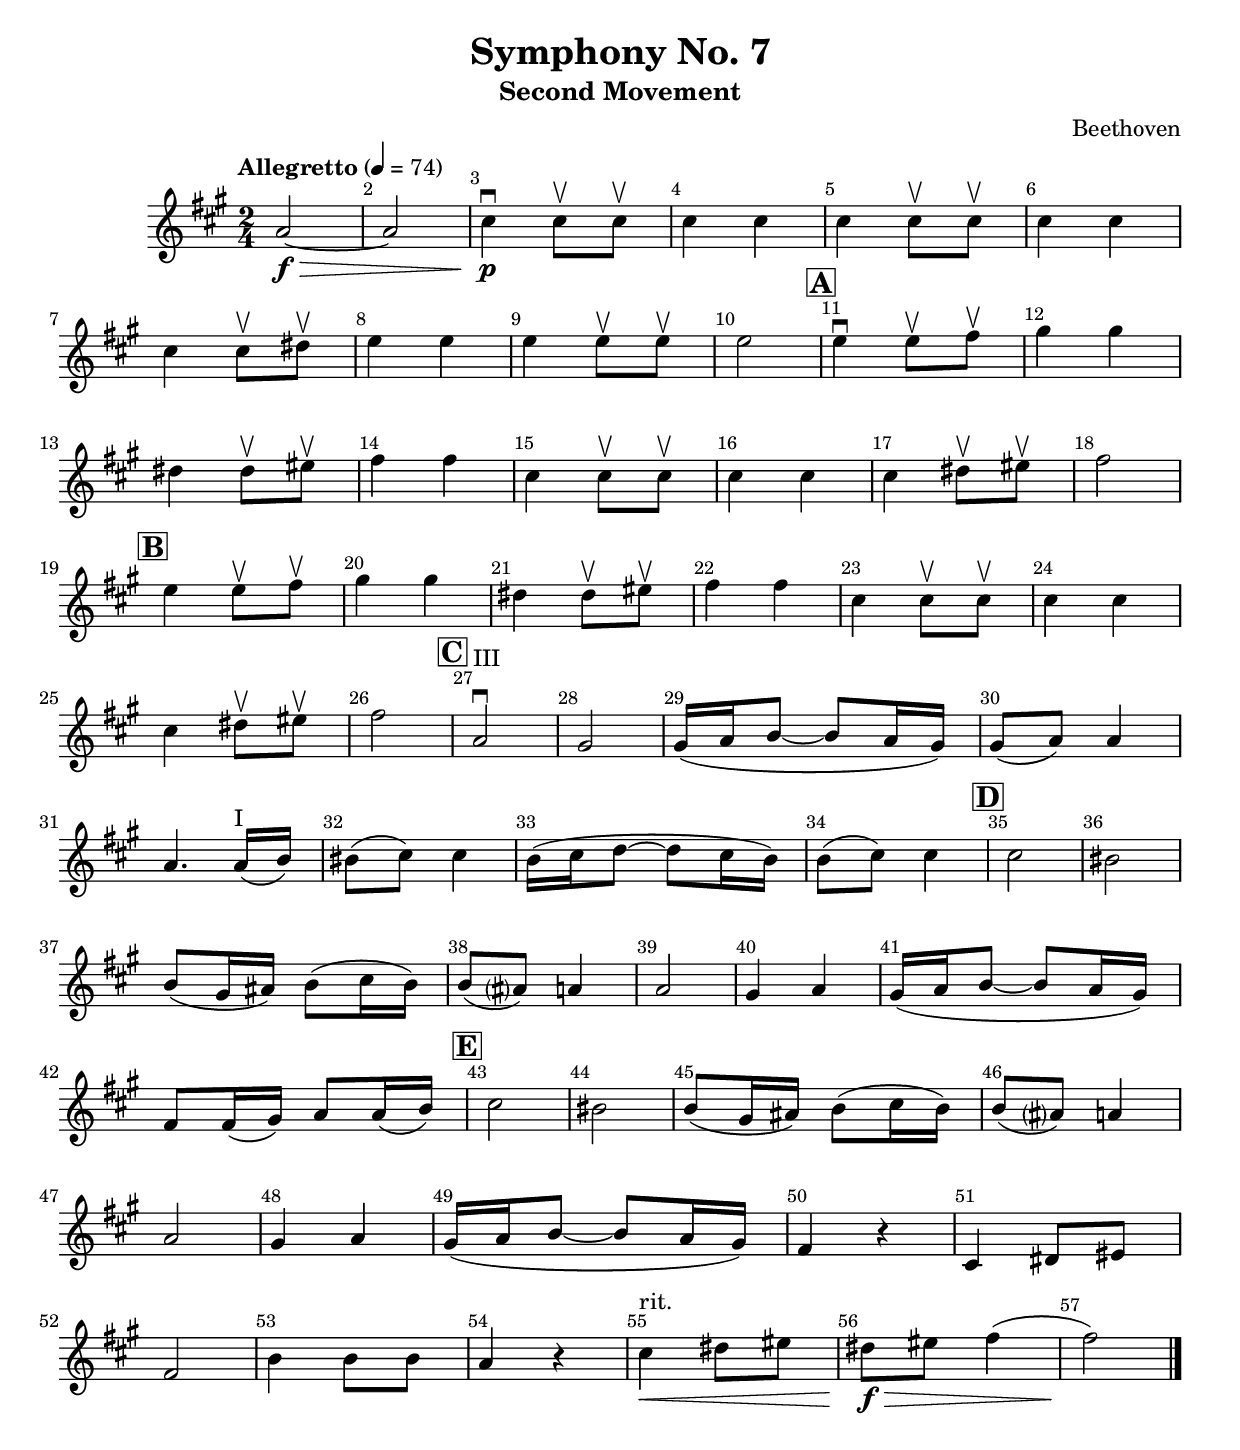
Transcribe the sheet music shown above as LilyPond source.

\version "2.18.2"
\header {
  title="Symphony No. 7"
  subtitle="Second Movement"
  arranger = "Beethoven"
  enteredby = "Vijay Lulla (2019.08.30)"
}

\layout {
  \context {
    \Score
      \override BarNumber.break-visibility = ##(#f #t #t)
      \override MultiMeasureRest.expand-limit = #1
      \override SpacingSpanner.base-shortest-duration = #(ly:make-moment 1/56)
  }
}

voiceconsts = {
  \key a \major
  \numericTimeSignature
  \compressFullBarRests
  \tempo "Allegretto" 4 = 74
}

%% showLastLength = R1*8 %% last few measures %% Comment to typeset whole score!

\book {
  \score {
    \new Staff {
      \new Voice {
	\relative c' {
	  \voiceconsts
	  \set Score.markFormatter = #format-mark-box-alphabet
	  \time 2/4 \clef treble
	  a'2\f\>~ | a2 | cis4\p\downbow cis8\upbow cis8\upbow | cis4 cis4 |
          cis4 cis8\upbow cis8\upbow | cis4 cis4 | cis4 cis8\upbow dis8\upbow |
          e4 e4 | e4 e8\upbow e8\upbow | e2 | \mark\default e4\downbow e8\upbow fis8\upbow |
          \barNumberCheck #12
          gis4 gis4 | dis4 dis8\upbow eis8\upbow | fis4 fis4 | cis4 cis8\upbow cis8\upbow |
          cis4 cis4 | cis4 dis8\upbow eis8\upbow | fis2 | \mark\default \barNumberCheck #19
          e4 e8\upbow fis8\upbow | gis4 gis4 | dis4 dis8\upbow eis8\upbow | fis4 fis4 |
          cis4 cis8\upbow cis8\upbow | cis4 cis4 | cis4 dis8\upbow eis8\upbow | fis2 |
          \mark\default \barNumberCheck #27
          a,2\downbow^"III" | gis2 | gis16( a16 b8~ b8 a16 gis16) | gis8( a8) a4 |
          a4. a16^"I"( b16) | bis8( cis8) cis4 | b16( cis16 d8~ d8 cis16 b16) | b8( cis8) cis4 |
          \mark\default \barNumberCheck #35
          cis2 | bis2 | b8( gis16 ais16) b8( cis16 b16) | b8( ais?8) a4 | a2 | gis4 a4 |
          gis16( a16 b8~ b8 a16 gis16) | fis8 fis16( gis16) a8 a16( b16) |
          \mark\default \barNumberCheck #43
          cis2 | bis2 | b8( gis16 ais16) b8( cis16 b16) | b8( ais?8) a4 | a2 |
          gis4 a4 | gis16( a16 b8~ b8 a16 gis16) | fis4  r4 | cis4 dis8 eis8 | fis2 |
          b4 b8 b8 | a4 r4 | cis4\<^"rit." dis8 eis8| dis8\f\> eis8 fis4( | fis2) \! \bar "|."
	}
      }
    }
  }
}

